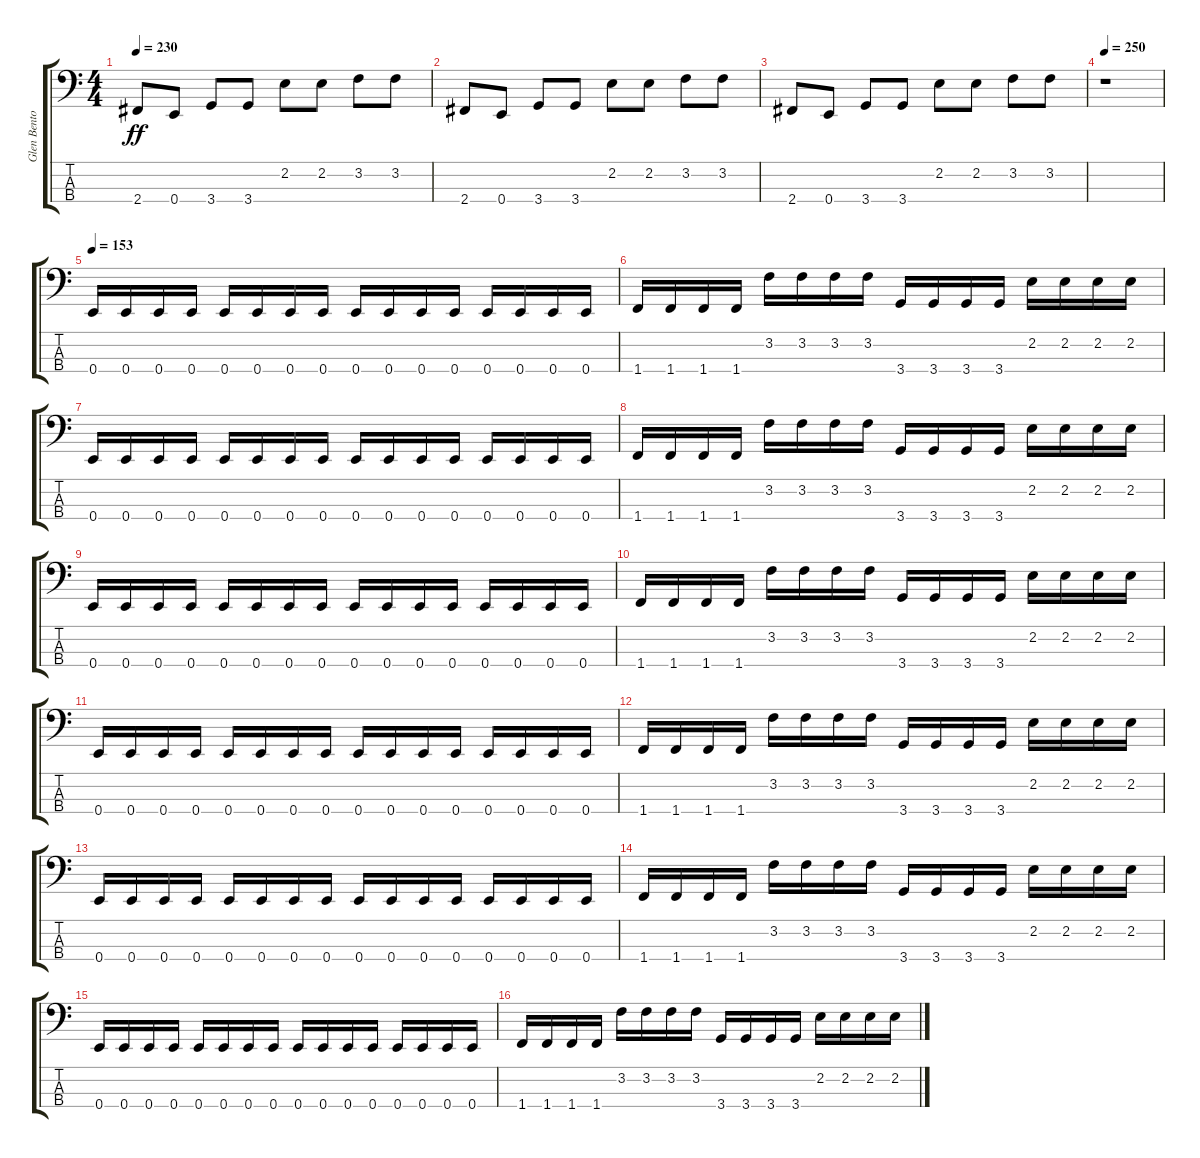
\track ("Glen Benton" "Glen Bento") {instrument electricbasspick}
\staff {score tabs}
\tuning (G2 D2 A1 E1) {hide}
\ts (4 4)
\tempo 230
\clef f4
\ks c
2.4.8{dy ff instrument electricbasspick} 0.4.8 3.4.8 3.4.8 2.2.8 2.2.8 3.2.8 3.2.8 |
2.4.8 0.4.8 3.4.8 3.4.8 2.2.8 2.2.8 3.2.8 3.2.8 |
2.4.8 0.4.8 3.4.8 3.4.8 2.2.8 2.2.8 3.2.8 3.2.8 |
\tempo 250
r.1 |
\tempo 153
0.4.16 0.4.16 0.4.16 0.4.16 0.4.16 0.4.16 0.4.16 0.4.16 0.4.16 0.4.16 0.4.16 0.4.16 0.4.16 0.4.16 0.4.16 0.4.16 |
1.4.16 1.4.16 1.4.16 1.4.16 3.2.16 3.2.16 3.2.16 3.2.16 3.4.16 3.4.16 3.4.16 3.4.16 2.2.16 2.2.16 2.2.16 2.2.16 |
0.4.16 0.4.16 0.4.16 0.4.16 0.4.16 0.4.16 0.4.16 0.4.16 0.4.16 0.4.16 0.4.16 0.4.16 0.4.16 0.4.16 0.4.16 0.4.16 |
1.4.16 1.4.16 1.4.16 1.4.16 3.2.16 3.2.16 3.2.16 3.2.16 3.4.16 3.4.16 3.4.16 3.4.16 2.2.16 2.2.16 2.2.16 2.2.16 |
0.4.16 0.4.16 0.4.16 0.4.16 0.4.16 0.4.16 0.4.16 0.4.16 0.4.16 0.4.16 0.4.16 0.4.16 0.4.16 0.4.16 0.4.16 0.4.16 |
1.4.16 1.4.16 1.4.16 1.4.16 3.2.16 3.2.16 3.2.16 3.2.16 3.4.16 3.4.16 3.4.16 3.4.16 2.2.16 2.2.16 2.2.16 2.2.16 |
0.4.16 0.4.16 0.4.16 0.4.16 0.4.16 0.4.16 0.4.16 0.4.16 0.4.16 0.4.16 0.4.16 0.4.16 0.4.16 0.4.16 0.4.16 0.4.16 |
1.4.16 1.4.16 1.4.16 1.4.16 3.2.16 3.2.16 3.2.16 3.2.16 3.4.16 3.4.16 3.4.16 3.4.16 2.2.16 2.2.16 2.2.16 2.2.16 |
0.4.16 0.4.16 0.4.16 0.4.16 0.4.16 0.4.16 0.4.16 0.4.16 0.4.16 0.4.16 0.4.16 0.4.16 0.4.16 0.4.16 0.4.16 0.4.16 |
1.4.16 1.4.16 1.4.16 1.4.16 3.2.16 3.2.16 3.2.16 3.2.16 3.4.16 3.4.16 3.4.16 3.4.16 2.2.16 2.2.16 2.2.16 2.2.16 |
0.4.16 0.4.16 0.4.16 0.4.16 0.4.16 0.4.16 0.4.16 0.4.16 0.4.16 0.4.16 0.4.16 0.4.16 0.4.16 0.4.16 0.4.16 0.4.16 |
1.4.16 1.4.16 1.4.16 1.4.16 3.2.16 3.2.16 3.2.16 3.2.16 3.4.16 3.4.16 3.4.16 3.4.16 2.2.16 2.2.16 2.2.16 2.2.16
